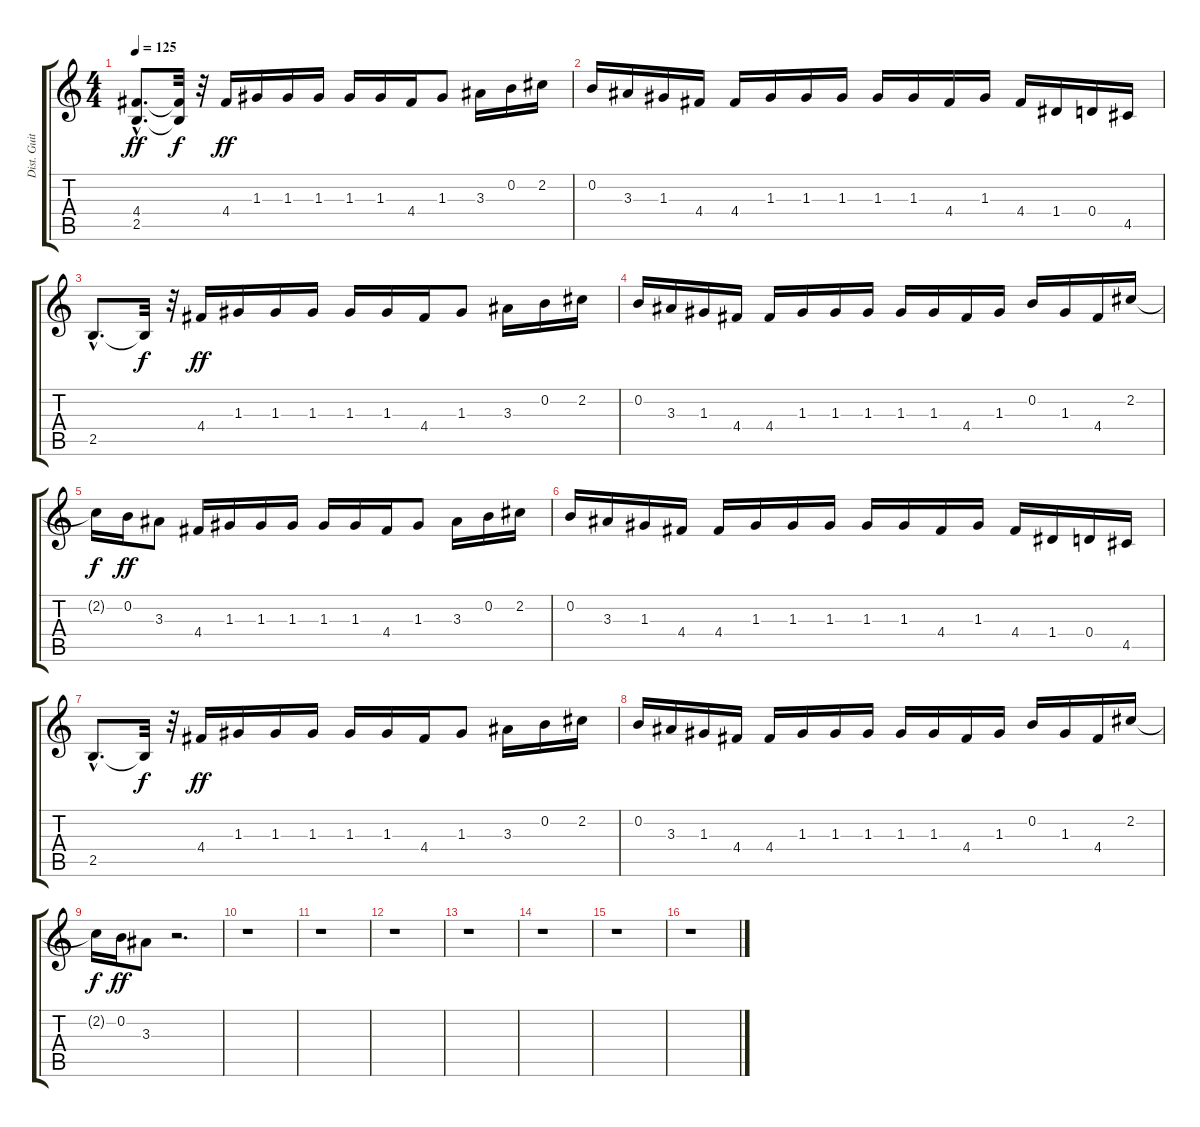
\track ("Dist. Guitar I." "Dist. Guit") {instrument distortionguitar}
\staff {score tabs}
\tuning (E4 B3 G3 D3 A2 E2) {hide}
\ts (4 4)
\tempo 125
\clef g2
\ks c
(4.4{hac} 2.5{hac}).8{d dy ff} (4.4{t} 2.5{t}).32{dy f} r.32 4.4.16{dy ff} 1.3.16 1.3.16 1.3.16 1.3.16 1.3.16 4.4.16 1.3.8 3.3.16 0.2.16 2.2.16 |
0.2.16 3.3.16 1.3.16 4.4.16 4.4.16 1.3.16 1.3.16 1.3.16 1.3.16 1.3.16 4.4.16 1.3.16 4.4.16 1.4.16 0.4.16 4.5.16 |
2.5{hac}.8{d} 2.5{t}.32{dy f} r.32 4.4.16{dy ff} 1.3.16 1.3.16 1.3.16 1.3.16 1.3.16 4.4.16 1.3.8 3.3.16 0.2.16 2.2.16 |
0.2.16 3.3.16 1.3.16 4.4.16 4.4.16 1.3.16 1.3.16 1.3.16 1.3.16 1.3.16 4.4.16 1.3.16 0.2.16 1.3.16 4.4.16 2.2.16 |
2.2{t}.16{dy f} 0.2.16{dy ff} 3.3.8 4.4.16 1.3.16 1.3.16 1.3.16 1.3.16 1.3.16 4.4.16 1.3.8 3.3.16 0.2.16 2.2.16 |
0.2.16 3.3.16 1.3.16 4.4.16 4.4.16 1.3.16 1.3.16 1.3.16 1.3.16 1.3.16 4.4.16 1.3.16 4.4.16 1.4.16 0.4.16 4.5.16 |
2.5{hac}.8{d} 2.5{t}.32{dy f} r.32 4.4.16{dy ff} 1.3.16 1.3.16 1.3.16 1.3.16 1.3.16 4.4.16 1.3.8 3.3.16 0.2.16 2.2.16 |
0.2.16 3.3.16 1.3.16 4.4.16 4.4.16 1.3.16 1.3.16 1.3.16 1.3.16 1.3.16 4.4.16 1.3.16 0.2.16 1.3.16 4.4.16 2.2.16 |
2.2{t}.16{dy f} 0.2.16{dy ff} 3.3.8 r.2{d} |
r.1 |
r.1 |
r.1 |
r.1 |
r.1 |
r.1 |
r.1
